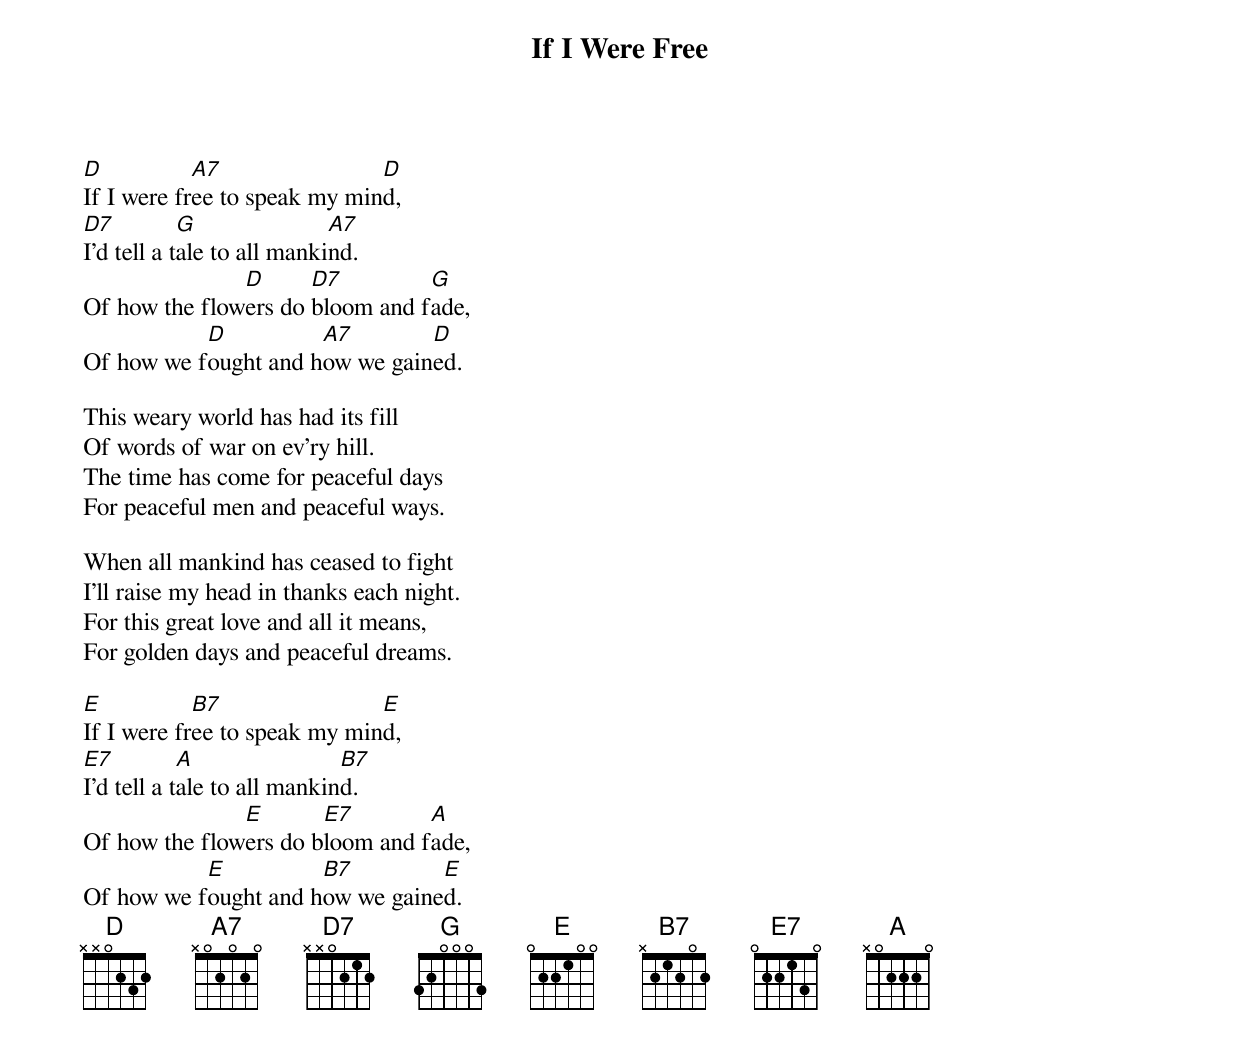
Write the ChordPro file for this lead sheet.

{title: If I Were Free}
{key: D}
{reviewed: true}

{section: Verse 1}
[D]If I were fr[A7]ee to speak my min[D]d,
[D7]I'd tell a t[G]ale to all manki[A7]nd.
Of how the flow[D]ers do [D7]bloom and f[G]ade,
Of how we f[D]ought and h[A7]ow we gain[D]ed.

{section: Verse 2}
This weary world has had its fill
Of words of war on ev'ry hill.
The time has come for peaceful days
For peaceful men and peaceful ways.

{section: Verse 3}
When all mankind has ceased to fight
I'll raise my head in thanks each night.
For this great love and all it means,
For golden days and peaceful dreams.

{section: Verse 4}
[E]If I were fr[B7]ee to speak my min[E]d,
[E7]I'd tell a t[A]ale to all mankin[B7]d.
Of how the flow[E]ers do b[E7]loom and f[A]ade,
Of how we f[E]ought and h[B7]ow we gaine[E]d.
